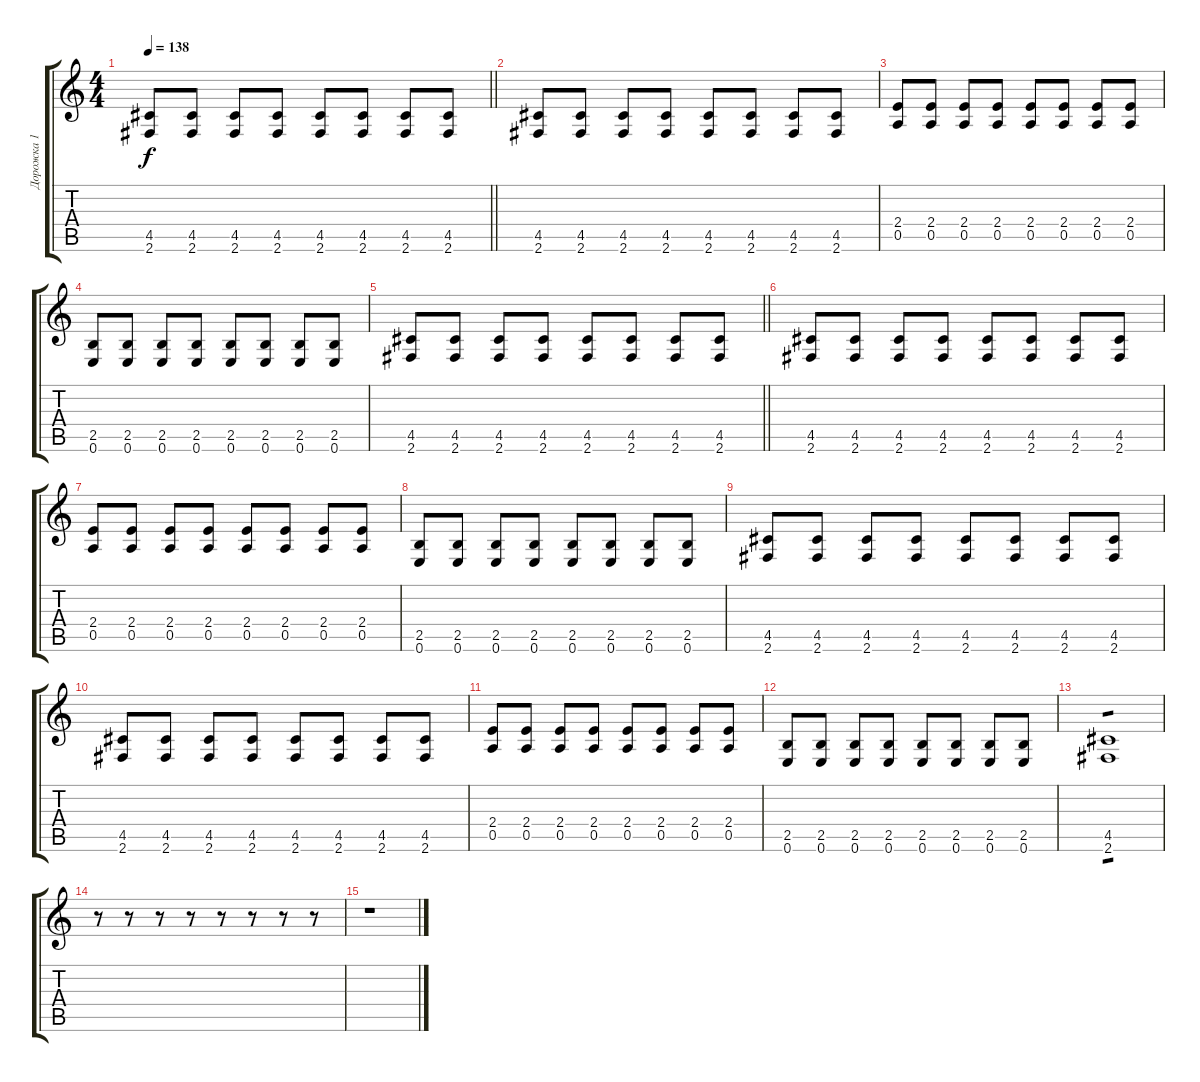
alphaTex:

\track ("Дорожка 1" "Дорожка 1") {instrument overdrivenguitar}
\staff {score tabs}
\tuning (E4 B3 G3 D3 A2 E2) {hide}
\ts (4 4)
\tempo 138
\clef g2
\barLineRight lightlight
\ks c
(4.5 2.6).8{dy f} (4.5 2.6).8 (4.5 2.6).8 (4.5 2.6).8 (4.5 2.6).8 (4.5 2.6).8 (4.5 2.6).8 (4.5 2.6).8 |
(4.5 2.6).8 (4.5 2.6).8 (4.5 2.6).8 (4.5 2.6).8 (4.5 2.6).8 (4.5 2.6).8 (4.5 2.6).8 (4.5 2.6).8 |
(2.4 0.5).8 (2.4 0.5).8 (2.4 0.5).8 (2.4 0.5).8 (2.4 0.5).8 (2.4 0.5).8 (2.4 0.5).8 (2.4 0.5).8 |
(2.5 0.6).8 (2.5 0.6).8 (2.5 0.6).8 (2.5 0.6).8 (2.5 0.6).8 (2.5 0.6).8 (2.5 0.6).8 (2.5 0.6).8 |
\barLineRight lightlight
(4.5 2.6).8 (4.5 2.6).8 (4.5 2.6).8 (4.5 2.6).8 (4.5 2.6).8 (4.5 2.6).8 (4.5 2.6).8 (4.5 2.6).8 |
(4.5 2.6).8 (4.5 2.6).8 (4.5 2.6).8 (4.5 2.6).8 (4.5 2.6).8 (4.5 2.6).8 (4.5 2.6).8 (4.5 2.6).8 |
(2.4 0.5).8 (2.4 0.5).8 (2.4 0.5).8 (2.4 0.5).8 (2.4 0.5).8 (2.4 0.5).8 (2.4 0.5).8 (2.4 0.5).8 |
(2.5 0.6).8 (2.5 0.6).8 (2.5 0.6).8 (2.5 0.6).8 (2.5 0.6).8 (2.5 0.6).8 (2.5 0.6).8 (2.5 0.6).8 |
(4.5 2.6).8 (4.5 2.6).8 (4.5 2.6).8 (4.5 2.6).8 (4.5 2.6).8 (4.5 2.6).8 (4.5 2.6).8 (4.5 2.6).8 |
(4.5 2.6).8 (4.5 2.6).8 (4.5 2.6).8 (4.5 2.6).8 (4.5 2.6).8 (4.5 2.6).8 (4.5 2.6).8 (4.5 2.6).8 |
(2.4 0.5).8 (2.4 0.5).8 (2.4 0.5).8 (2.4 0.5).8 (2.4 0.5).8 (2.4 0.5).8 (2.4 0.5).8 (2.4 0.5).8 |
(2.5 0.6).8 (2.5 0.6).8 (2.5 0.6).8 (2.5 0.6).8 (2.5 0.6).8 (2.5 0.6).8 (2.5 0.6).8 (2.5 0.6).8 |
(4.5 2.6).1{tp 1} |
r.8 r.8 r.8 r.8 r.8 r.8 r.8 r.8 |
r.1
